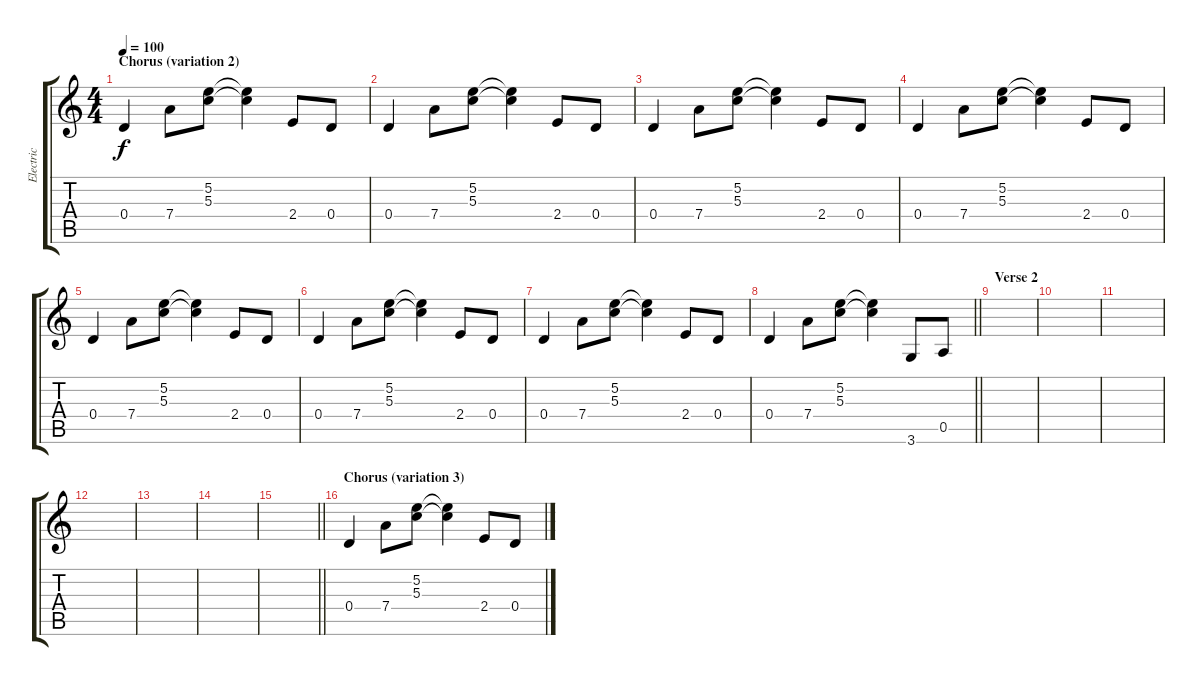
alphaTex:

\track ("Electric" "Electric") {instrument overdrivenguitar}
\staff {score tabs}
\tuning (E4 B3 G3 D3 A2 E2) {hide}
\ts (4 4)
\section ("" "Chorus (variation 2)")
\tempo 100
\clef g2
\ks c
0.4.4{dy f} 7.4.8 (5.2 5.3).8 (5.2{t} 5.3{t}).4 2.4.8 0.4.8 |
0.4.4 7.4.8 (5.2 5.3).8 (5.2{t} 5.3{t}).4 2.4.8 0.4.8 |
0.4.4 7.4.8 (5.2 5.3).8 (5.2{t} 5.3{t}).4 2.4.8 0.4.8 |
0.4.4 7.4.8 (5.2 5.3).8 (5.2{t} 5.3{t}).4 2.4.8 0.4.8 |
0.4.4 7.4.8 (5.2 5.3).8 (5.2{t} 5.3{t}).4 2.4.8 0.4.8 |
0.4.4 7.4.8 (5.2 5.3).8 (5.2{t} 5.3{t}).4 2.4.8 0.4.8 |
0.4.4 7.4.8 (5.2 5.3).8 (5.2{t} 5.3{t}).4 2.4.8 0.4.8 |
\barLineRight lightlight
0.4.4 7.4.8 (5.2 5.3).8 (5.2{t} 5.3{t}).4 3.6.8 0.5.8 |
\section ("" "Verse 2")
|
|
|
|
|
|
\barLineRight lightlight
|
\section ("" "Chorus (variation 3)")
0.4.4 7.4.8 (5.2 5.3).8 (5.2{t} 5.3{t}).4 2.4.8 0.4.8
